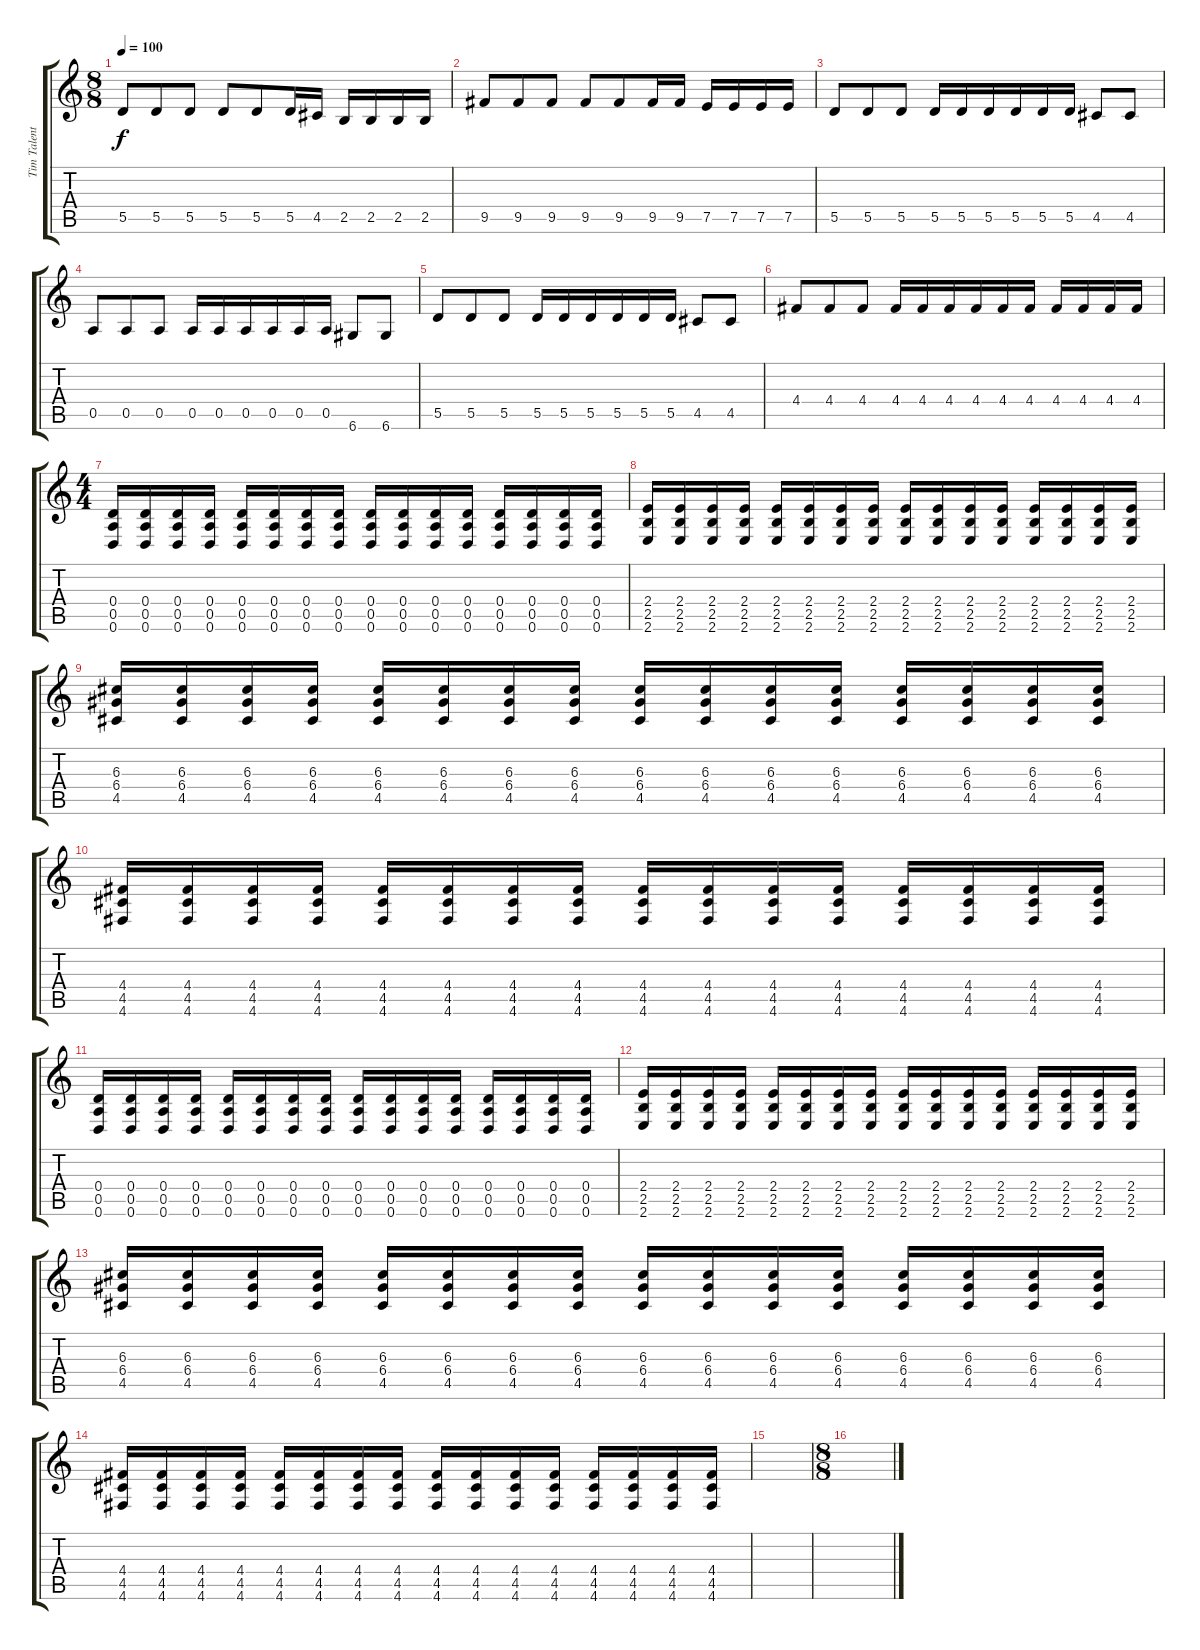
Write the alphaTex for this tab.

\track ("Tim Talent" "Tim Talent") {instrument overdrivenguitar}
\staff {score tabs}
\tuning (E4 B3 G3 D3 A2 D2) {hide}
\ts (8 8)
\tempo 100
\clef g2
\ks c
5.5.8{dy f} 5.5.8 5.5.8 5.5.8 5.5.8 5.5.16 4.5.16 2.5.16 2.5.16 2.5.16 2.5.16 |
9.5.8 9.5.8 9.5.8 9.5.8 9.5.8 9.5.16 9.5.16 7.5.16 7.5.16 7.5.16 7.5.16 |
5.5.8 5.5.8 5.5.8 5.5.16 5.5.16 5.5.16 5.5.16 5.5.16 5.5.16 4.5.8 4.5.8 |
0.5.8 0.5.8 0.5.8 0.5.16 0.5.16 0.5.16 0.5.16 0.5.16 0.5.16 6.6.8 6.6.8 |
5.5.8 5.5.8 5.5.8 5.5.16 5.5.16 5.5.16 5.5.16 5.5.16 5.5.16 4.5.8 4.5.8 |
4.4.8 4.4.8 4.4.8 4.4.16 4.4.16 4.4.16 4.4.16 4.4.16 4.4.16 4.4.16 4.4.16 4.4.16 4.4.16 |
\ts (4 4)
(0.4 0.5 0.6).16{volume 14 instrument distortionguitar} (0.4 0.5 0.6).16 (0.4 0.5 0.6).16 (0.4 0.5 0.6).16 (0.4 0.5 0.6).16 (0.4 0.5 0.6).16 (0.4 0.5 0.6).16 (0.4 0.5 0.6).16 (0.4 0.5 0.6).16 (0.4 0.5 0.6).16 (0.4 0.5 0.6).16 (0.4 0.5 0.6).16 (0.4 0.5 0.6).16 (0.4 0.5 0.6).16 (0.4 0.5 0.6).16 (0.4 0.5 0.6).16 |
(2.4 2.5 2.6).16 (2.4 2.5 2.6).16 (2.4 2.5 2.6).16 (2.4 2.5 2.6).16 (2.4 2.5 2.6).16 (2.4 2.5 2.6).16 (2.4 2.5 2.6).16 (2.4 2.5 2.6).16 (2.4 2.5 2.6).16 (2.4 2.5 2.6).16 (2.4 2.5 2.6).16 (2.4 2.5 2.6).16 (2.4 2.5 2.6).16 (2.4 2.5 2.6).16 (2.4 2.5 2.6).16 (2.4 2.5 2.6).16 |
(6.3 6.4 4.5).16 (6.3 6.4 4.5).16 (6.3 6.4 4.5).16 (6.3 6.4 4.5).16 (6.3 6.4 4.5).16 (6.3 6.4 4.5).16 (6.3 6.4 4.5).16 (6.3 6.4 4.5).16 (6.3 6.4 4.5).16 (6.3 6.4 4.5).16 (6.3 6.4 4.5).16 (6.3 6.4 4.5).16 (6.3 6.4 4.5).16 (6.3 6.4 4.5).16 (6.3 6.4 4.5).16 (6.3 6.4 4.5).16 |
(4.4 4.5 4.6).16 (4.4 4.5 4.6).16 (4.4 4.5 4.6).16 (4.4 4.5 4.6).16 (4.4 4.5 4.6).16 (4.4 4.5 4.6).16 (4.4 4.5 4.6).16 (4.4 4.5 4.6).16 (4.4 4.5 4.6).16 (4.4 4.5 4.6).16 (4.4 4.5 4.6).16 (4.4 4.5 4.6).16 (4.4 4.5 4.6).16 (4.4 4.5 4.6).16 (4.4 4.5 4.6).16 (4.4 4.5 4.6).16 |
(0.4 0.5 0.6).16 (0.4 0.5 0.6).16 (0.4 0.5 0.6).16 (0.4 0.5 0.6).16 (0.4 0.5 0.6).16 (0.4 0.5 0.6).16 (0.4 0.5 0.6).16 (0.4 0.5 0.6).16 (0.4 0.5 0.6).16 (0.4 0.5 0.6).16 (0.4 0.5 0.6).16 (0.4 0.5 0.6).16 (0.4 0.5 0.6).16 (0.4 0.5 0.6).16 (0.4 0.5 0.6).16 (0.4 0.5 0.6).16 |
(2.4 2.5 2.6).16 (2.4 2.5 2.6).16 (2.4 2.5 2.6).16 (2.4 2.5 2.6).16 (2.4 2.5 2.6).16 (2.4 2.5 2.6).16 (2.4 2.5 2.6).16 (2.4 2.5 2.6).16 (2.4 2.5 2.6).16 (2.4 2.5 2.6).16 (2.4 2.5 2.6).16 (2.4 2.5 2.6).16 (2.4 2.5 2.6).16 (2.4 2.5 2.6).16 (2.4 2.5 2.6).16 (2.4 2.5 2.6).16 |
(6.3 6.4 4.5).16 (6.3 6.4 4.5).16 (6.3 6.4 4.5).16 (6.3 6.4 4.5).16 (6.3 6.4 4.5).16 (6.3 6.4 4.5).16 (6.3 6.4 4.5).16 (6.3 6.4 4.5).16 (6.3 6.4 4.5).16 (6.3 6.4 4.5).16 (6.3 6.4 4.5).16 (6.3 6.4 4.5).16 (6.3 6.4 4.5).16 (6.3 6.4 4.5).16 (6.3 6.4 4.5).16 (6.3 6.4 4.5).16 |
(4.4 4.5 4.6).16 (4.4 4.5 4.6).16 (4.4 4.5 4.6).16 (4.4 4.5 4.6).16 (4.4 4.5 4.6).16 (4.4 4.5 4.6).16 (4.4 4.5 4.6).16 (4.4 4.5 4.6).16 (4.4 4.5 4.6).16 (4.4 4.5 4.6).16 (4.4 4.5 4.6).16 (4.4 4.5 4.6).16 (4.4 4.5 4.6).16 (4.4 4.5 4.6).16 (4.4 4.5 4.6).16 (4.4 4.5 4.6).16 |
|
\ts (8 8)
